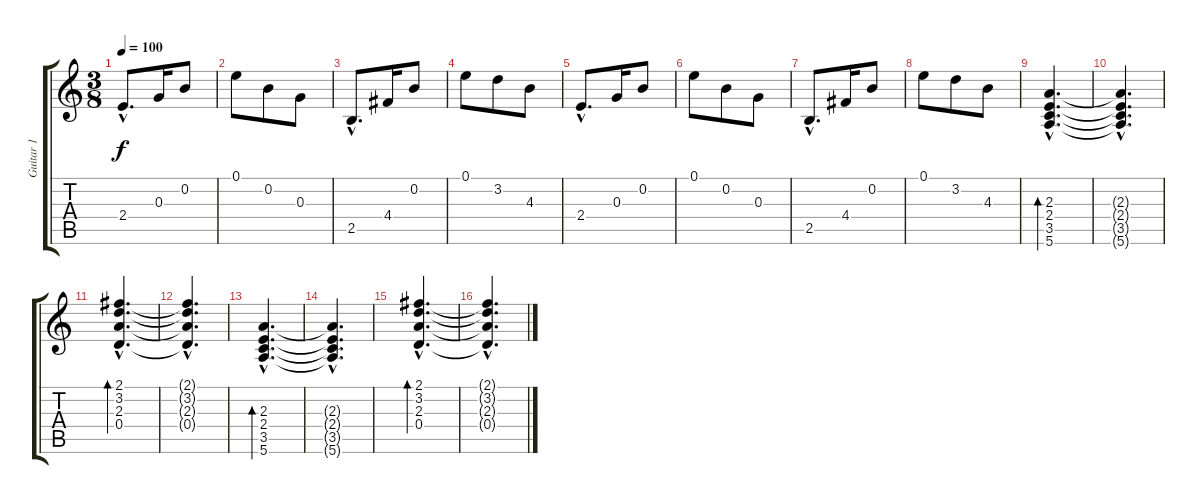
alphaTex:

\track ("Guitar 1" "Guitar 1") {instrument distortionguitar}
\staff {score tabs}
\tuning (E4 B3 G3 D3 A2 E2) {hide}
\ts (3 8)
\tempo 100
\clef g2
\ks c
2.4{hac}.8{d dy f} 0.3.16 0.2.8 |
0.1.8 0.2.8 0.3.8 |
2.5{hac}.8{d} 4.4.16 0.2.8 |
0.1.8 3.2.8 4.3.8 |
2.4{hac}.8{d} 0.3.16 0.2.8 |
0.1.8 0.2.8 0.3.8 |
2.5{hac}.8{d} 4.4.16 0.2.8 |
0.1.8 3.2.8 4.3.8 |
(2.3{hac} 2.4{hac} 3.5{hac} 5.6{hac}).4{d bd 120} |
(2.3{hac t} 2.4{hac t} 3.5{hac t} 5.6{hac t}).4{d} |
(2.1{hac} 3.2{hac} 2.3{hac} 0.4{hac}).4{d bd 120} |
(2.1{hac t} 3.2{hac t} 2.3{hac t} 0.4{hac t}).4{d} |
(2.3{hac} 2.4{hac} 3.5{hac} 5.6{hac}).4{d bd 120} |
(2.3{hac t} 2.4{hac t} 3.5{hac t} 5.6{hac t}).4{d} |
(2.1{hac} 3.2{hac} 2.3{hac} 0.4{hac}).4{d bd 120} |
(2.1{hac t} 3.2{hac t} 2.3{hac t} 0.4{hac t}).4{d}
